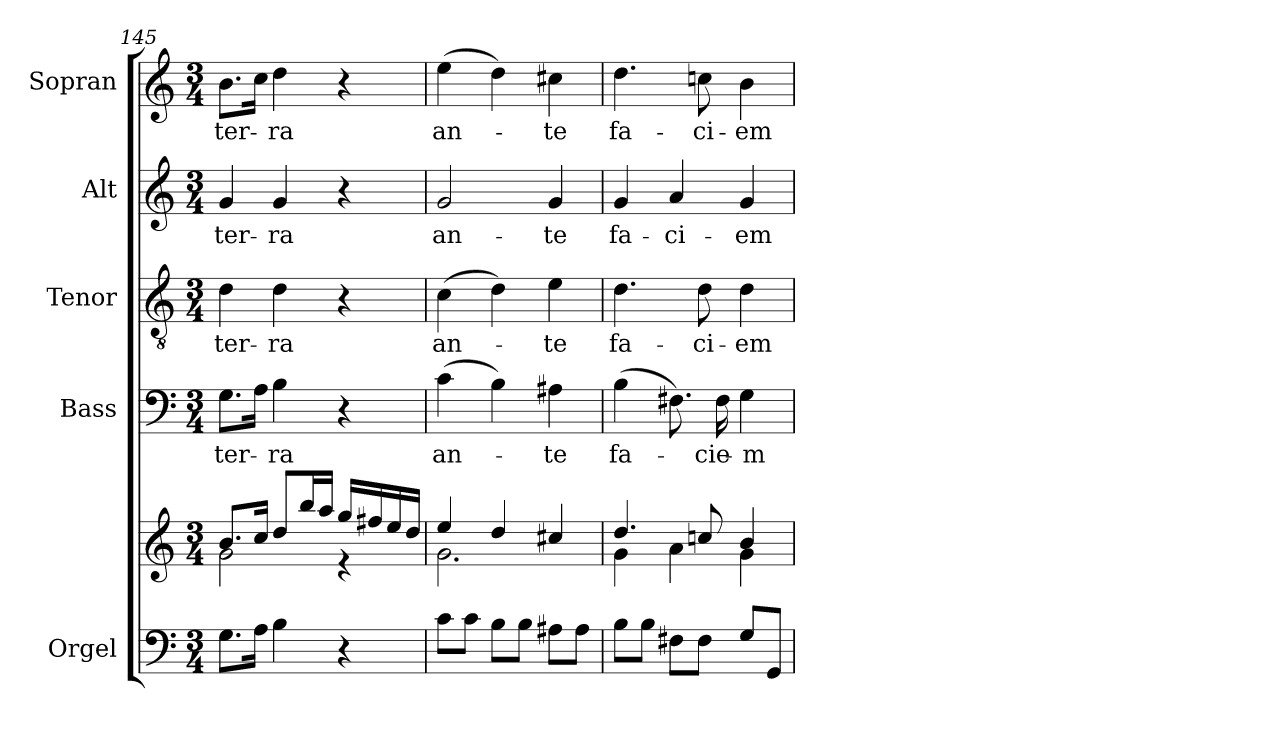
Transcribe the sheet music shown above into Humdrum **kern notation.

**kern	**kern	**kern	**text	**kern	**text	**kern	**text	**kern	**text
*part5	*part5	*part4	*part4	*part3	*part3	*part2	*part2	*part1	*part1
*staff6	*staff5	*staff4	*staff4	*staff3	*staff3	*staff2	*staff2	*staff1	*staff1
*I"Orgel	*	*I"Bass	*	*I"Tenor	*	*I"Alt	*	*I"Sopran	*
*I'Org.	*	*I'B.	*	*I'T.	*	*I'A.	*	*I'S.	*
*clefF4	*clefG2	*clefF4	*	*clefGv2	*	*clefG2	*	*clefG2	*
*k[]	*k[]	*k[]	*	*k[]	*	*k[]	*	*k[]	*
*C:	*C:	*C:	*	*C:	*	*C:	*	*C:	*
*M3/4	*M3/4	*M3/4	*	*M3/4	*	*M3/4	*	*M3/4	*
=145	=145	=145	=145	=145	=145	=145	=145	=145	=145
*	*^	*	*	*	*	*	*	*	*
!	!	!	!	!LO:LY:b	!	!LO:LY:b	!	!LO:LY:b	!	!LO:LY:b
8.G\L	8.b/L	2g\	8.G\L	ter-	4d\	ter-	4g/	ter-	8.b\L	ter-
16A\Jk	16cc/Jk	.	16A\Jk	.	.	.	.	.	16cc\Jk	.
!	!	!	!	!LO:LY:b	!	!LO:LY:b	!	!LO:LY:b	!	!LO:LY:b
4B\	8dd/L	.	4B\	-ra	4d\	-ra	4g/	-ra	4dd\	-ra
.	16bb/L	.	.	.	.	.	.	.	.	.
.	16aa/JJ	.	.	.	.	.	.	.	.	.
4r	16gg/LL	4r	4r	.	4r	.	4r	.	4r	.
.	16ff#X/	.	.	.	.	.	.	.	.	.
.	16ee/	.	.	.	.	.	.	.	.	.
.	16dd/JJ	.	.	.	.	.	.	.	.	.
!!LO:PB:g=z
=146	=146	=146	=146	=146	=146	=146	=146	=146	=146	=146
!	!	!	!	!LO:LY:b	!	!LO:LY:b	!	!LO:LY:b	!	!LO:LY:b
8c\L	4ee/	2.g\	(>4c\	an-	(>4c\	an-	2g/	an-	(>4ee\	an-
8c\J	.	.	.	.	.	.	.	.	.	.
8B\L	4dd/	.	4B\)	.	4d\)	.	.	.	4dd\)	.
8B\J	.	.	.	.	.	.	.	.	.	.
!	!	!	!	!LO:LY:b	!	!LO:LY:b	!	!LO:LY:b	!	!LO:LY:b
8A#X\L	4cc#X/	.	4A#X\	-te	4e\	-te	4g/	-te	4cc#X\	-te
8A#\J	.	.	.	.	.	.	.	.	.	.
=147	=147	=147	=147	=147	=147	=147	=147	=147	=147	=147
!	!	!	!	!LO:LY:b	!	!LO:LY:b	!	!LO:LY:b	!	!LO:LY:b
8B\L	4.dd/	4g\	(>4B\	fa-	4.d\	fa-	4g/	fa-	4.dd\	fa-
8B\J	.	.	.	.	.	.	.	.	.	.
!	!	!	!	!	!	!	!	!LO:LY:b	!	!
8F#X\L	.	4a\	8.F#X\)	.	.	.	4a/	-ci-	.	.
!	!	!	!	!	!	!LO:LY:b	!	!	!	!LO:LY:b
8F#\J	8ccn/	.	.	.	8d\	-ci-	.	.	8ccn\	-ci-
!	!	!	!	!LO:LY:b	!	!	!	!	!	!
.	.	.	16F#\	-cie-	.	.	.	.	.	.
!	!	!	!	!LO:LY:b	!	!LO:LY:b	!	!LO:LY:b	!	!LO:LY:b
8G/L	4b/	4g\	4G\	-m	4d\	-em	4g/	-em	4b\	-em
8GG/J	.	.	.	.	.	.	.	.	.	.
*	*v	*v	*	*	*	*	*	*	*	*
=	=	=	=	=	=	=	=	=	=
*-	*-	*-	*-	*-	*-	*-	*-	*-	*-
